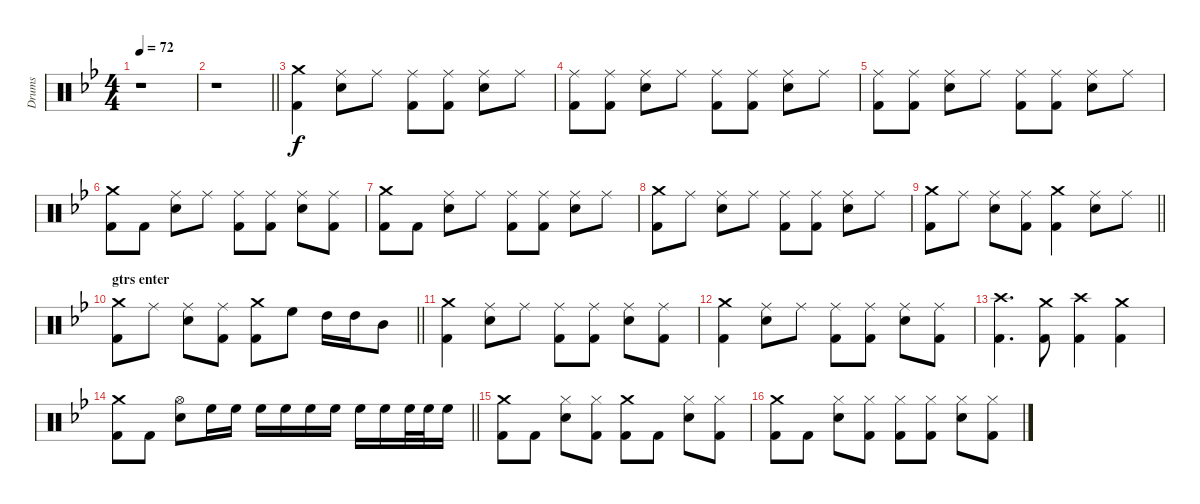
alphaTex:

\bracketExtendMode groupsimilarinstruments
\otherSystemsTrackNameOrientation horizontal
\track ("Drumkit" "Drums") {instrument percussion}
\staff {score}
\articulation defaults
\ts (4 4)
\tempo 72
\clef neutral
\ks bb
r.1{dy f beam Down} |
\barLineRight lightlight
r.1{beam Down} |
("Crash medium (hit)"{acc forcenatural} "Kick (hit) 2"{acc forcenatural}).4{beam Down} ("Ride (middle)"{acc forcenatural} "Snare (hit) 2"{acc forcenatural}).8{beam Down} "Ride (middle)"{acc forcenatural}.8{beam Down} ("Ride (middle)"{acc forcenatural} "Kick (hit) 2"{acc forcenatural}).8{beam Down} ("Ride (middle)"{acc forcenatural} "Kick (hit) 2"{acc forcenatural}).8{beam Down} ("Ride (middle)"{acc forcenatural} "Snare (hit) 2"{acc forcenatural}).8{beam Down} "Ride (middle)"{acc forcenatural}.8{beam Down} |
("Ride (middle)"{acc forcenatural} "Kick (hit) 2"{acc forcenatural}).8{beam Down} ("Ride (middle)"{acc forcenatural} "Kick (hit) 2"{acc forcenatural}).8{beam Down} ("Ride (middle)"{acc forcenatural} "Snare (hit) 2"{acc forcenatural}).8{beam Down} "Ride (middle)"{acc forcenatural}.8{beam Down} ("Ride (middle)"{acc forcenatural} "Kick (hit) 2"{acc forcenatural}).8{beam Down} ("Ride (middle)"{acc forcenatural} "Kick (hit) 2"{acc forcenatural}).8{beam Down} ("Ride (middle)"{acc forcenatural} "Snare (hit) 2"{acc forcenatural}).8{beam Down} "Ride (middle)"{acc forcenatural}.8{beam Down} |
("Ride (middle)"{acc forcenatural} "Kick (hit) 2"{acc forcenatural}).8{beam Down} ("Ride (middle)"{acc forcenatural} "Kick (hit) 2"{acc forcenatural}).8{beam Down} ("Ride (middle)"{acc forcenatural} "Snare (hit) 2"{acc forcenatural}).8{beam Down} "Ride (middle)"{acc forcenatural}.8{beam Down} ("Ride (middle)"{acc forcenatural} "Kick (hit) 2"{acc forcenatural}).8{beam Down} ("Ride (middle)"{acc forcenatural} "Kick (hit) 2"{acc forcenatural}).8{beam Down} ("Ride (middle)"{acc forcenatural} "Snare (hit) 2"{acc forcenatural}).8{beam Down} "Ride (middle)"{acc forcenatural}.8{beam Down} |
("Crash medium (hit)"{acc forcenatural} "Kick (hit) 2"{acc forcenatural}).8{beam Down} "Kick (hit) 2"{acc forcenatural}.8{beam Down} ("Ride (middle)"{acc forcenatural} "Snare (hit) 2"{acc forcenatural}).8{beam Down} "Ride (middle)"{acc forcenatural}.8{beam Down} ("Ride (middle)"{acc forcenatural} "Kick (hit) 2"{acc forcenatural}).8{beam Down} ("Ride (middle)"{acc forcenatural} "Kick (hit) 2"{acc forcenatural}).8{beam Down} ("Ride (middle)"{acc forcenatural} "Snare (hit) 2"{acc forcenatural}).8{beam Down} ("Ride (middle)"{acc forcenatural} "Kick (hit) 2"{acc forcenatural}).8{beam Down} |
("Crash medium (hit)"{acc forcenatural} "Kick (hit) 2"{acc forcenatural}).8{beam Down} "Kick (hit) 2"{acc forcenatural}.8{beam Down} ("Ride (middle)"{acc forcenatural} "Snare (hit) 2"{acc forcenatural}).8{beam Down} "Ride (middle)"{acc forcenatural}.8{beam Down} ("Ride (middle)"{acc forcenatural} "Kick (hit) 2"{acc forcenatural}).8{beam Down} ("Ride (middle)"{acc forcenatural} "Kick (hit) 2"{acc forcenatural}).8{beam Down} ("Ride (middle)"{acc forcenatural} "Snare (hit) 2"{acc forcenatural}).8{beam Down} "Ride (middle)"{acc forcenatural}.8{beam Down} |
("Crash medium (hit)"{acc forcenatural} "Kick (hit) 2"{acc forcenatural}).8{beam Down} "Ride (middle)"{acc forcenatural}.8{beam Down} ("Ride (middle)"{acc forcenatural} "Snare (hit) 2"{acc forcenatural}).8{beam Down} "Ride (middle)"{acc forcenatural}.8{beam Down} ("Ride (middle)"{acc forcenatural} "Kick (hit) 2"{acc forcenatural}).8{beam Down} ("Ride (middle)"{acc forcenatural} "Kick (hit) 2"{acc forcenatural}).8{beam Down} ("Ride (middle)"{acc forcenatural} "Snare (hit) 2"{acc forcenatural}).8{beam Down} "Ride (middle)"{acc forcenatural}.8{beam Down} |
\barLineRight lightlight
("Crash medium (hit)"{acc forcenatural} "Kick (hit) 2"{acc forcenatural}).8{beam Down} "Ride (middle)"{acc forcenatural}.8{beam Down} ("Ride (middle)"{acc forcenatural} "Snare (hit) 2"{acc forcenatural}).8{beam Down} ("Ride (middle)"{acc forcenatural} "Kick (hit) 2"{acc forcenatural}).8{beam Down} ("Crash medium (hit)"{acc forcenatural} "Kick (hit) 2"{acc forcenatural}).4{beam Down} ("Ride (middle)"{acc forcenatural} "Snare (hit) 2"{acc forcenatural}).8{beam Down} "Ride (middle)"{acc forcenatural}.8{beam Down} |
\section ("" "gtrs enter")
\barLineRight lightlight
("Crash medium (hit)"{acc forcenatural} "Kick (hit) 2"{acc forcenatural}).8{beam Down} "Ride (middle)"{acc forcenatural}.8{beam Down} ("Ride (middle)"{acc forcenatural} "Snare (hit) 2"{acc forcenatural}).8{beam Down} ("Ride (middle)"{acc forcenatural} "Kick (hit) 2"{acc forcenatural}).8{beam Down} ("Crash medium (hit)"{acc forcenatural} "Kick (hit) 2"{acc forcenatural}).8{beam Down} "High Floor Tom (hit)"{acc forcenatural}.8{beam Down} "High Tom (hit)"{acc forcenatural}.16{beam Down} "High Tom (hit)"{acc forcenatural}.16{beam Down} "Mid Tom (hit)"{acc forcenatural}.8{beam Down} |
("Crash medium (hit)"{acc forcenatural} "Kick (hit) 2"{acc forcenatural}).4{beam Down} ("Ride (middle)"{acc forcenatural} "Snare (hit) 2"{acc forcenatural}).8{beam Down} "Ride (middle)"{acc forcenatural}.8{beam Down} ("Ride (middle)"{acc forcenatural} "Kick (hit) 2"{acc forcenatural}).8{beam Down} ("Ride (middle)"{acc forcenatural} "Kick (hit) 2"{acc forcenatural}).8{beam Down} ("Ride (middle)"{acc forcenatural} "Snare (hit) 2"{acc forcenatural}).8{beam Down} ("Ride (middle)"{acc forcenatural} "Kick (hit) 2"{acc forcenatural}).8{beam Down} |
("Crash medium (hit)"{acc forcenatural} "Kick (hit) 2"{acc forcenatural}).4{beam Down} ("Ride (middle)"{acc forcenatural} "Snare (hit) 2"{acc forcenatural}).8{beam Down} "Ride (middle)"{acc forcenatural}.8{beam Down} ("Ride (middle)"{acc forcenatural} "Kick (hit) 2"{acc forcenatural}).8{beam Down} ("Ride (middle)"{acc forcenatural} "Kick (hit) 2"{acc forcenatural}).8{beam Down} ("Ride (middle)"{acc forcenatural} "Snare (hit) 2"{acc forcenatural}).8{beam Down} ("Ride (middle)"{acc forcenatural} "Kick (hit) 2"{acc forcenatural}).8{beam Down} |
("Crash high (hit)"{acc forcenatural} "Kick (hit) 2"{acc forcenatural}).4{d beam Down} ("Crash medium (hit)"{acc forcenatural} "Kick (hit) 2"{acc forcenatural}).8{beam Down} ("Crash high (hit)"{acc forcenatural} "Kick (hit) 2"{acc forcenatural}).4{beam Down} ("Crash medium (hit)"{acc forcenatural} "Kick (hit) 2"{acc forcenatural}).4{beam Down} |
\barLineRight lightlight
("Crash medium (hit)"{acc forcenatural} "Kick (hit) 2"{acc forcenatural}).8{beam Down} "Kick (hit) 2"{acc forcenatural}.8{beam Down} ("Hi-Hat (open)"{acc forcenatural} "Snare (hit) 2"{acc forcenatural}).8{beam Down} "High Floor Tom (hit)"{acc forcenatural}.16{beam Down} "High Floor Tom (hit)"{acc forcenatural}.16{beam Down} "High Floor Tom (hit)"{acc forcenatural}.16{beam Down} "High Floor Tom (hit)"{acc forcenatural}.16{beam Down} "High Floor Tom (hit)"{acc forcenatural}.16{beam Down} "High Floor Tom (hit)"{acc forcenatural}.16{beam Down} "High Floor Tom (hit)"{acc forcenatural}.16{beam Down} "High Floor Tom (hit)"{acc forcenatural}.16{beam Down} "High Floor Tom (hit)"{acc forcenatural}.32{beam Down} "High Floor Tom (hit)"{acc forcenatural}.32{beam Down} "High Floor Tom (hit)"{acc forcenatural}.16{beam Down} |
("Crash medium (hit)"{acc forcenatural} "Kick (hit) 2"{acc forcenatural}).8{beam Down} "Kick (hit) 2"{acc forcenatural}.8{beam Down} ("Hi-Hat (closed)"{acc forcenatural} "Snare (hit) 2"{acc forcenatural}).8{beam Down} ("Hi-Hat (closed)"{acc forcenatural} "Kick (hit) 2"{acc forcenatural}).8{beam Down} ("Crash medium (hit)"{acc forcenatural} "Kick (hit) 2"{acc forcenatural}).8{beam Down} "Kick (hit) 2"{acc forcenatural}.8{beam Down} ("Hi-Hat (closed)"{acc forcenatural} "Snare (hit) 2"{acc forcenatural}).8{beam Down} ("Hi-Hat (closed)"{acc forcenatural} "Kick (hit) 2"{acc forcenatural}).8{beam Down} |
("Crash medium (hit)"{acc forcenatural} "Kick (hit) 2"{acc forcenatural}).8{beam Down} "Kick (hit) 2"{acc forcenatural}.8{beam Down} ("Hi-Hat (closed)"{acc forcenatural} "Snare (hit) 2"{acc forcenatural}).8{beam Down} ("Hi-Hat (closed)"{acc forcenatural} "Kick (hit) 2"{acc forcenatural}).8{beam Down} ("Hi-Hat (closed)"{acc forcenatural} "Kick (hit) 2"{acc forcenatural}).8{beam Down} ("Hi-Hat (closed)"{acc forcenatural} "Kick (hit) 2"{acc forcenatural}).8{beam Down} ("Hi-Hat (closed)"{acc forcenatural} "Snare (hit) 2"{acc forcenatural}).8{beam Down} ("Hi-Hat (closed)"{acc forcenatural} "Kick (hit) 2"{acc forcenatural}).8{beam Down}
